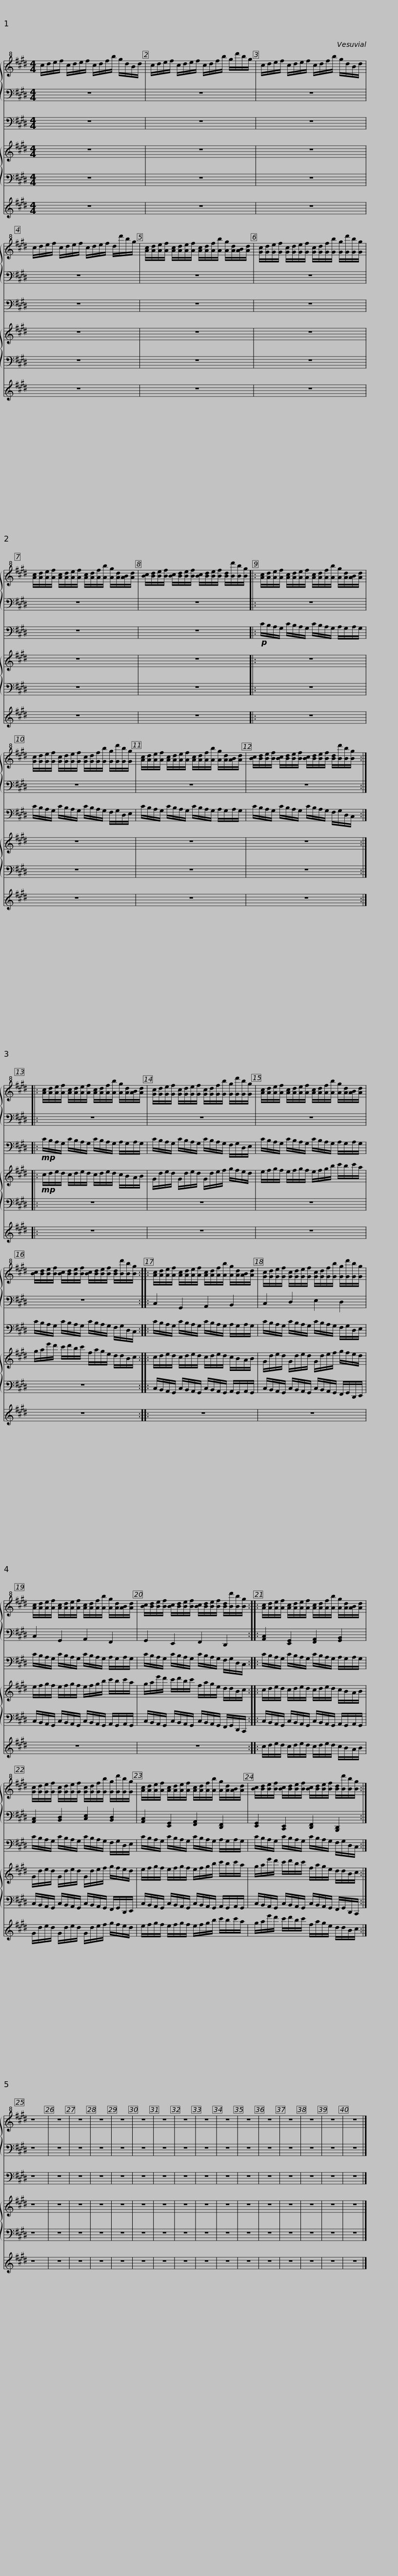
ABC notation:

X:1
%%score { 1 | 2 } 3 { 4 | 5 } 6
L:1/8
M:4/4
I:linebreak $
K:E
V:1 treble+8
V:2 bass
V:3 bass transpose=-12
V:4 treble
V:5 bass
V:6 treble
V:1
 c/d/e/f/ c/d/e/f/ c/d/f/b/ g/d/B/d/ | c/d/e/f/ c/d/e/f/ c/d/f/b/ g/d'/b/g/ |$ c/d/e/f/ c/d/e/f/ c/d/f/b/ g/d/B/d/ | c/d/e/f/ c/d/e/f/ c/d/e/f/ d/d'/b/g/ |$ [Ac]/[Ad]/[Ae]/[Af]/ [Ac]/[Ad]/[Ae]/[Af]/ [Ac]/[Ad]/[Af]/[Ab]/ [Ag]/[Ad]/[AB]/[Ad]/ | %5
 [Gc]/[Gd]/[Ge]/[Gf]/ [Gc]/[Gd]/[Ge]/[Gf]/ [Gc]/[Gd]/[Gf]/[Gb]/ [Gg]/[Gd']/[Gb]/[Gg]/ |$ [Ac]/[Ad]/[Ae]/[Af]/ [Ac]/[Ad]/[Ae]/[Af]/ [Ac]/[Ad]/[Af]/[Ab]/ [Ag]/[Ad]/[AB]/[Ad]/ | [Bc]/[Bd]/[Be]/[Bf]/ [Bc]/[Bd]/[Be]/[Bf]/ [Bc]/[Bd]/[Be]/[Bf]/ [Bd]/[Bd']/[Bb]/[Bg]/ |:$ [Ac]/[Ad]/[Ae]/[Af]/ [Ac]/[Ad]/[Ae]/[Af]/ [Ac]/[Ad]/[Af]/[Ab]/ [Ag]/[Ad]/[AB]/[Ad]/ | [Gc]/[Gd]/[Ge]/[Gf]/ [Gc]/[Gd]/[Ge]/[Gf]/ [Gc]/[Gd]/[Gf]/[Gb]/ [Gg]/[Gd']/[Gb]/[Gg]/ |$ %10
 [Ac]/[Ad]/[Ae]/[Af]/ [Ac]/[Ad]/[Ae]/[Af]/ [Ac]/[Ad]/[Af]/[Ab]/ [Ag]/[Ad]/[AB]/[Ad]/ | [Bc]/[Bd]/[Be]/[Bf]/ [Bc]/[Bd]/[Be]/[Bf]/ [Bc]/[Bd]/[Be]/[Bf]/ [Bd]/[Bd']/[Bb]/[Bg]/ ::$ [Ac]/[Ad]/[Ae]/[Af]/ [Ac]/[Ad]/[Ae]/[Af]/ [Ac]/[Ad]/[Af]/[Ab]/ [Ag]/[Ad]/[AB]/[Ad]/ | [Gc]/[Gd]/[Ge]/[Gf]/ [Gc]/[Gd]/[Ge]/[Gf]/ [Gc]/[Gd]/[Gf]/[Gb]/ [Gg]/[Gd']/[Gb]/[Gg]/ |$ [Ac]/[Ad]/[Ae]/[Af]/ [Ac]/[Ad]/[Ae]/[Af]/ [Ac]/[Ad]/[Af]/[Ab]/ [Ag]/[Ad]/[AB]/[Ad]/ | %15
 [Bc]/[Bd]/[Be]/[Bf]/ [Bc]/[Bd]/[Be]/[Bf]/ [Bc]/[Bd]/[Be]/[Bf]/ [Bd]/[Bd']/[Bb]/[Bg]/ ::$ [Ac]/[Ad]/[Ae]/[Af]/ [Ac]/[Ad]/[Ae]/[Af]/ [Ac]/[Ad]/[Af]/[Ab]/ [Ag]/[Ad]/[AB]/[Ad]/ | [Gc]/[Gd]/[Ge]/[Gf]/ [Gc]/[Gd]/[Ge]/[Gf]/ [Gc]/[Gd]/[Gf]/[Gb]/ [Gg]/[Gd']/[Gb]/[Gg]/ |$ [Ac]/[Ad]/[Ae]/[Af]/ [Ac]/[Ad]/[Ae]/[Af]/ [Ac]/[Ad]/[Af]/[Ab]/ [Ag]/[Ad]/[AB]/[Ad]/ | [Bc]/[Bd]/[Be]/[Bf]/ [Bc]/[Bd]/[Be]/[Bf]/ [Bc]/[Bd]/[Be]/[Bf]/ [Bd]/[Bd']/[Bb]/[Bg]/ ::$ %20
 [Ac]/[Ad]/[Ae]/[Af]/ [Ac]/[Ad]/[Ae]/[Af]/ [Ac]/[Ad]/[Af]/[Ab]/ [Ag]/[Ad]/[AB]/[Ad]/ | [Gc]/[Gd]/[Ge]/[Gf]/ [Gc]/[Gd]/[Ge]/[Gf]/ [Gc]/[Gd]/[Gf]/[Gb]/ [Gg]/[Gd']/[Gb]/[Gg]/ |$ [Ac]/[Ad]/[Ae]/[Af]/ [Ac]/[Ad]/[Ae]/[Af]/ [Ac]/[Ad]/[Af]/[Ab]/ [Ag]/[Ad]/[AB]/[Ad]/ | [Bc]/[Bd]/[Be]/[Bf]/ [Bc]/[Bd]/[Be]/[Bf]/ [Bc]/[Bd]/[Be]/[Bf]/ [Bd]/[Bd']/[Bb]/[Bg]/ :| z8 |$ %25
 z8 | z8 | z8 | z8 | z8 | %30
 z8 | z8 | z8 | z8 | z8 | %35
 z8 | z8 | z8 | z8 | z8 |] %40
V:2
 z8 | z8 |$ z8 | z8 |$ z8 | %5
 z8 |$ z8 | z8 |:$ z8 | z8 |$ %10
 z8 | z8 ::$ z8 | z8 |$ z8 | %15
 z8 ::$ C,2 G,,2 A,,2 B,,2 | C,2 D,2 E,2 D,2 |$ C,2 G,,2 A,,2 F,,2 | G,,2 E,,2 F,,2 D,,2 ::$ %20
 [A,,C,]2 [E,,G,,]2 [F,,A,,]2 [G,,B,,]2 | [A,,C,]2 [B,,D,]2 [C,E,]2 [B,,D,]2 |$ [A,,C,]2 [E,,G,,]2 [F,,A,,]2 [D,,F,,]2 | [E,,G,,]2 [C,,E,,]2 [D,,F,,]2 [B,,,D,,]2 :| z8 |$ %25
 z8 | z8 | z8 | z8 | z8 | %30
 z8 | z8 | z8 | z8 | z8 | %35
 z8 | z8 | z8 | z8 | z8 |] %40
V:3
 z8 | z8 |$ z8 | z8 |$ z8 | %5
 z8 |$ z8 | z8 |:$!p! C/B,/A,/G,/ C/B,/A,/G,/ C/B,/A,/G,/ A,/G,/A,/G,/ | C/B,/A,/G,/ C/B,/A,/G,/ C/B,/A,/G,/ F,/G,/D,/E,/ |$ %10
 C/B,/A,/G,/ C/B,/A,/G,/ C/B,/A,/G,/ A,/G,/A,/G,/ | C/B,/A,/G,/ C/B,/A,/G,/ C/B,/A,/G,/ F,/G,/D,/C,/ ::$!mp! C/B,/A,/G,/ C/B,/A,/G,/ C/B,/A,/G,/ A,/G,/A,/G,/ | C/B,/A,/G,/ C/B,/A,/G,/ C/B,/A,/G,/ F,/G,/D,/E,/ |$ C/B,/A,/G,/ C/B,/A,/G,/ C/B,/A,/G,/ A,/G,/A,/G,/ | %15
 C/B,/A,/G,/ C/B,/A,/G,/ C/B,/A,/G,/ F,/G,/D,/C,/ ::$ C/B,/A,/G,/ C/B,/A,/G,/ C/B,/A,/G,/ A,/G,/A,/G,/ | C/B,/A,/G,/ C/B,/A,/G,/ C/B,/A,/G,/ F,/G,/D,/E,/ |$ C/B,/A,/G,/ C/B,/A,/G,/ C/B,/A,/G,/ A,/G,/A,/G,/ | C/B,/A,/G,/ C/B,/A,/G,/ C/B,/A,/G,/ F,/G,/D,/C,/ ::$ %20
 C/B,/A,/G,/ C/B,/A,/G,/ C/B,/A,/G,/ A,/G,/A,/G,/ | C/B,/A,/G,/ C/B,/A,/G,/ C/B,/A,/G,/ F,/G,/D,/E,/ |$ C/B,/A,/G,/ C/B,/A,/G,/ C/B,/A,/G,/ A,/G,/A,/G,/ | C/B,/A,/G,/ C/B,/A,/G,/ C/B,/A,/G,/ F,/G,/D,/C,/ :| z8 |$ %25
 z8 | z8 | z8 | z8 | z8 | %30
 z8 | z8 | z8 | z8 | z8 | %35
 z8 | z8 | z8 | z8 | z8 |] %40
V:4
 z8 | z8 |$ z8 | z8 |$ z8 | %5
 z8 |$ z8 | z8 |:$ z8 | z8 |$ %10
 z8 | z8 ::$!mp! c/d/e/d/ c/d/e/d/ c/d/e/d/ c/B/A/B/ | G/d/e/d/ G/d/e/d/ G/d/e/f/ g/f/e/d/ |$ e/f/g/f/ e/f/g/f/ e/f/g/b/ c'/b/c'/a/ | %15
 g/a/e'/d'/ c'/d'/b/c'/ f/a/g/e/ d/d/B/c/ ::$ c/d/e/d/ c/d/e/d/ c/d/e/d/ c/B/A/B/ | G/d/e/d/ G/d/e/d/ G/d/e/f/ g/f/e/d/ |$ e/f/g/f/ e/f/g/f/ e/f/g/b/ c'/b/c'/a/ | g/a/e'/d'/ c'/d'/b/c'/ f/a/g/e/ d/d/B/c/ ::$ %20
 c/d/e/d/ c/d/e/d/ c/d/e/d/ c/B/A/B/ | G/d/e/d/ G/d/e/d/ G/d/e/f/ g/f/e/d/ |$ e/f/g/f/ e/f/g/f/ e/f/g/b/ c'/b/c'/a/ | g/a/e'/d'/ c'/d'/b/c'/ f/a/g/e/ d/d/B/c/ :| z8 |$ %25
 z8 | z8 | z8 | z8 | z8 | %30
 z8 | z8 | z8 | z8 | z8 | %35
 z8 | z8 | z8 | z8 | z8 |] %40
V:5
 z8 | z8 |$ z8 | z8 |$ z8 | %5
 z8 |$ z8 | z8 |:$ z8 | z8 |$ %10
 z8 | z8 ::$ z8 | z8 |$ z8 | %15
 z8 ::$ C,/B,,/A,,/G,,/ C,/B,,/A,,/G,,/ C,/B,,/A,,/G,,/ A,,/G,,/A,,/G,,/ | C,/B,,/A,,/G,,/ C,/B,,/A,,/G,,/ C,/B,,/A,,/G,,/ F,,/G,,/D,,/E,,/ |$ C,/B,,/A,,/G,,/ C,/B,,/A,,/G,,/ C,/B,,/A,,/G,,/ A,,/G,,/A,,/G,,/ | C,/B,,/A,,/G,,/ C,/B,,/A,,/G,,/ C,/B,,/A,,/G,,/ F,,/G,,/D,,/C,,/ ::$ %20
 C,/B,,/A,,/G,,/ C,/B,,/A,,/G,,/ C,/B,,/A,,/G,,/ A,,/G,,/A,,/G,,/ | C,/B,,/A,,/G,,/ C,/B,,/A,,/G,,/ C,/B,,/A,,/G,,/ F,,/G,,/D,,/E,,/ |$ C,/B,,/A,,/G,,/ C,/B,,/A,,/G,,/ C,/B,,/A,,/G,,/ A,,/G,,/A,,/G,,/ | C,/B,,/A,,/G,,/ C,/B,,/A,,/G,,/ C,/B,,/A,,/G,,/ F,,/G,,/D,,/C,,/ :| z8 |$ %25
 z8 | z8 | z8 | z8 | z8 | %30
 z8 | z8 | z8 | z8 | z8 | %35
 z8 | z8 | z8 | z8 | z8 |] %40
V:6
 z8 | z8 |$ z8 | z8 |$ z8 | %5
 z8 |$ z8 | z8 |:$ z8 | z8 |$ %10
 z8 | z8 ::$ z8 | z8 |$ z8 | %15
 z8 ::$ z8 | z8 |$ z8 | z8 ::$ %20
 c/d/e/d/ c/d/e/d/ c/d/e/d/ c/B/A/B/ | G/d/e/d/ G/d/e/d/ G/d/e/f/ g/f/e/d/ |$ e/f/g/f/ e/f/g/f/ e/f/g/b/ c'/b/c'/a/ | g/a/e'/d'/ c'/d'/b/c'/ f/a/g/e/ d/d/B/c/ :| z8 |$ %25
 z8 | z8 | z8 | z8 | z8 | %30
 z8 | z8 | z8 | z8 | z8 | %35
 z8 | z8 | z8 | z8 | z8 |] %40
